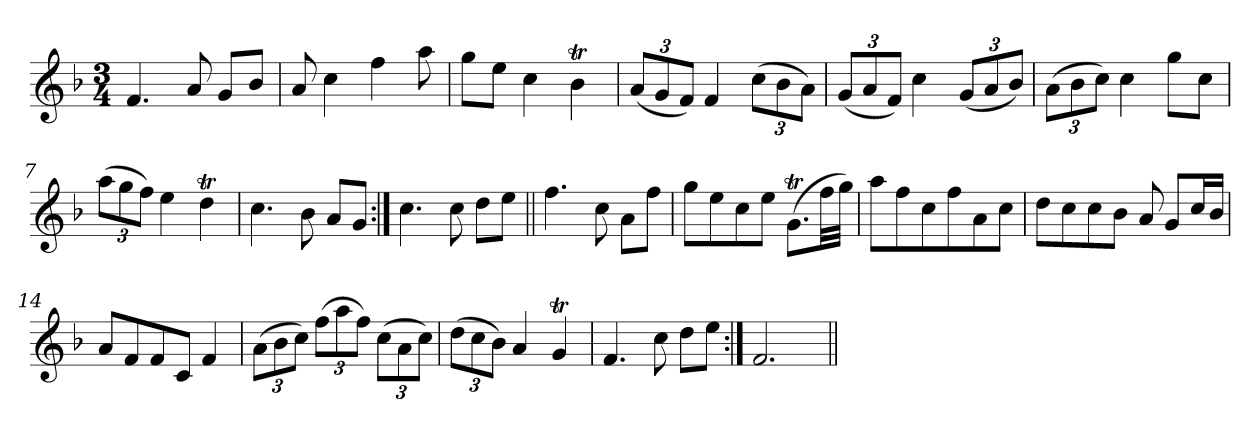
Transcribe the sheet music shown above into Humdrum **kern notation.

**kern
*part1
*staff1
*clefG2
*k[b-]
*F:
*M3/4
=1
4.f/
8a/
8g/L
8b-/J
=2
8a/
4cc\
4ff\
8aa\
=3
8gg\L
8ee\J
4cc\
4b-T\
=4
*Xbrackettup
(<12a/L
12g/
12f/J)
4f/
(>12cc\L
12b-\
12a\J)
=5
(<12g/L
12a/
12f/J)
4cc\
(<12g/L
12a/
12b-/J)
=6
(>12a\L
12b-\
12cc\J)
4cc\
8gg\L
8cc\J
=7
(>12aa\L
12gg\
12ff\J)
4ee\
4ddT\
=8
4.cc\
8b-\
8a/L
8g/J
!!LO:LB:g=z
=9:|!
4.cc\
8cc\
8dd\L
8ee\J
=10||
4.ff\
8cc\
8a\L
8ff\J
=11
8gg\L
8ee\
8cc\
8ee\J
(>8.gT\L
32ff\LL
32gg\JJJ)
=12
8aa\L
8ff\
8cc\
8ff\
8a\
8cc\J
=13
8dd\L
8cc\
8cc\
8b-\J
8a/
8g/L
16cc/L
16b-/JJ
=14
8a/L
8f/
8f/
8c/J
4f/
=15
(>12a\L
12b-\
12cc\J)
(>12ff\L
12aa\
12ff\J)
(>12cc\L
12a\
12cc\J)
!!LO:LB:g=z
=16
(>12dd\L
12cc\
12b-\J)
4a/
4gT/
=17
4.f/
8cc\
8dd\L
8ee\J
=18:|!
2.f/
=||
*-
